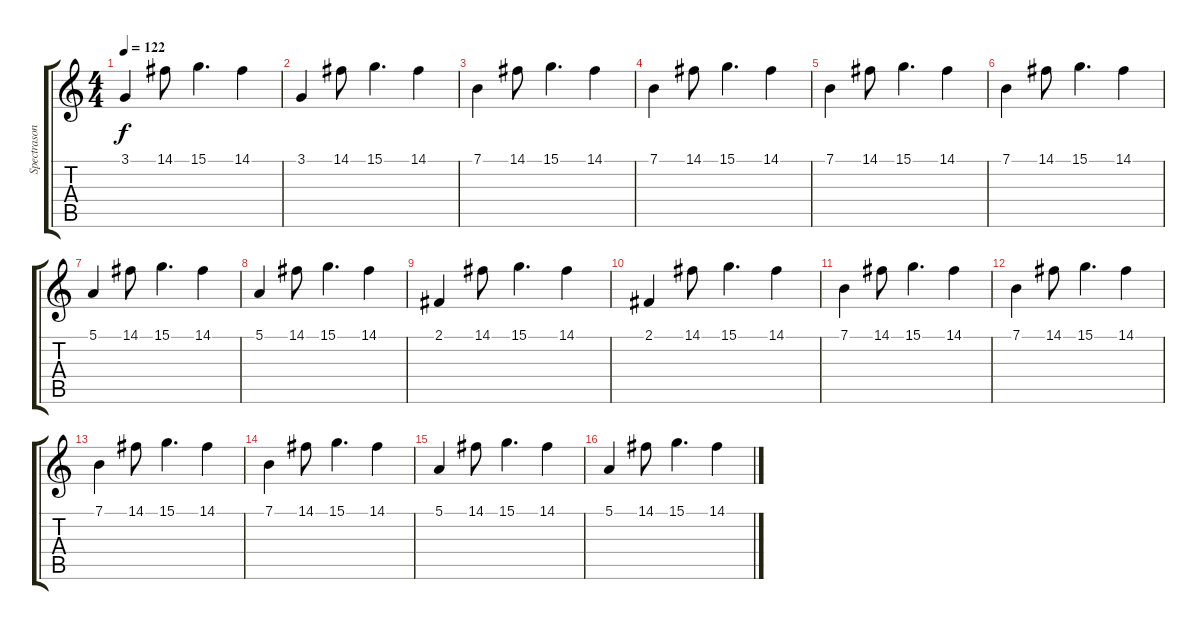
\track ("Spectrasonics Omnisphere" "Spectrason") {instrument fx5brightness}
\staff {score tabs}
\tuning (E4 B3 G3 D3 A2 E2) {hide}
\ts (4 4)
\tempo 122
\clef g2
\ks c
3.1.4{dy f instrument synthstrings2} 14.1.8 15.1.4{d} 14.1.4 |
3.1.4{instrument synthstrings2} 14.1.8 15.1.4{d} 14.1.4 |
7.1.4{volume 14 instrument synthstrings2} 14.1.8 15.1.4{d} 14.1.4 |
7.1.4{instrument synthstrings2} 14.1.8 15.1.4{d} 14.1.4 |
7.1.4{volume 6 instrument whistle} 14.1.8 15.1.4{d} 14.1.4 |
7.1.4{instrument whistle} 14.1.8 15.1.4{d} 14.1.4 |
5.1.4{instrument whistle} 14.1.8 15.1.4{d} 14.1.4 |
5.1.4{instrument whistle} 14.1.8 15.1.4{d} 14.1.4 |
2.1.4{instrument whistle} 14.1.8 15.1.4{d} 14.1.4 |
2.1.4{instrument whistle} 14.1.8 15.1.4{d} 14.1.4 |
7.1.4{instrument whistle} 14.1.8 15.1.4{d} 14.1.4 |
7.1.4{instrument whistle} 14.1.8 15.1.4{d} 14.1.4 |
7.1.4{instrument whistle} 14.1.8 15.1.4{d} 14.1.4 |
7.1.4{instrument whistle} 14.1.8 15.1.4{d} 14.1.4 |
5.1.4{instrument whistle} 14.1.8 15.1.4{d} 14.1.4 |
5.1.4{instrument whistle} 14.1.8 15.1.4{d} 14.1.4
